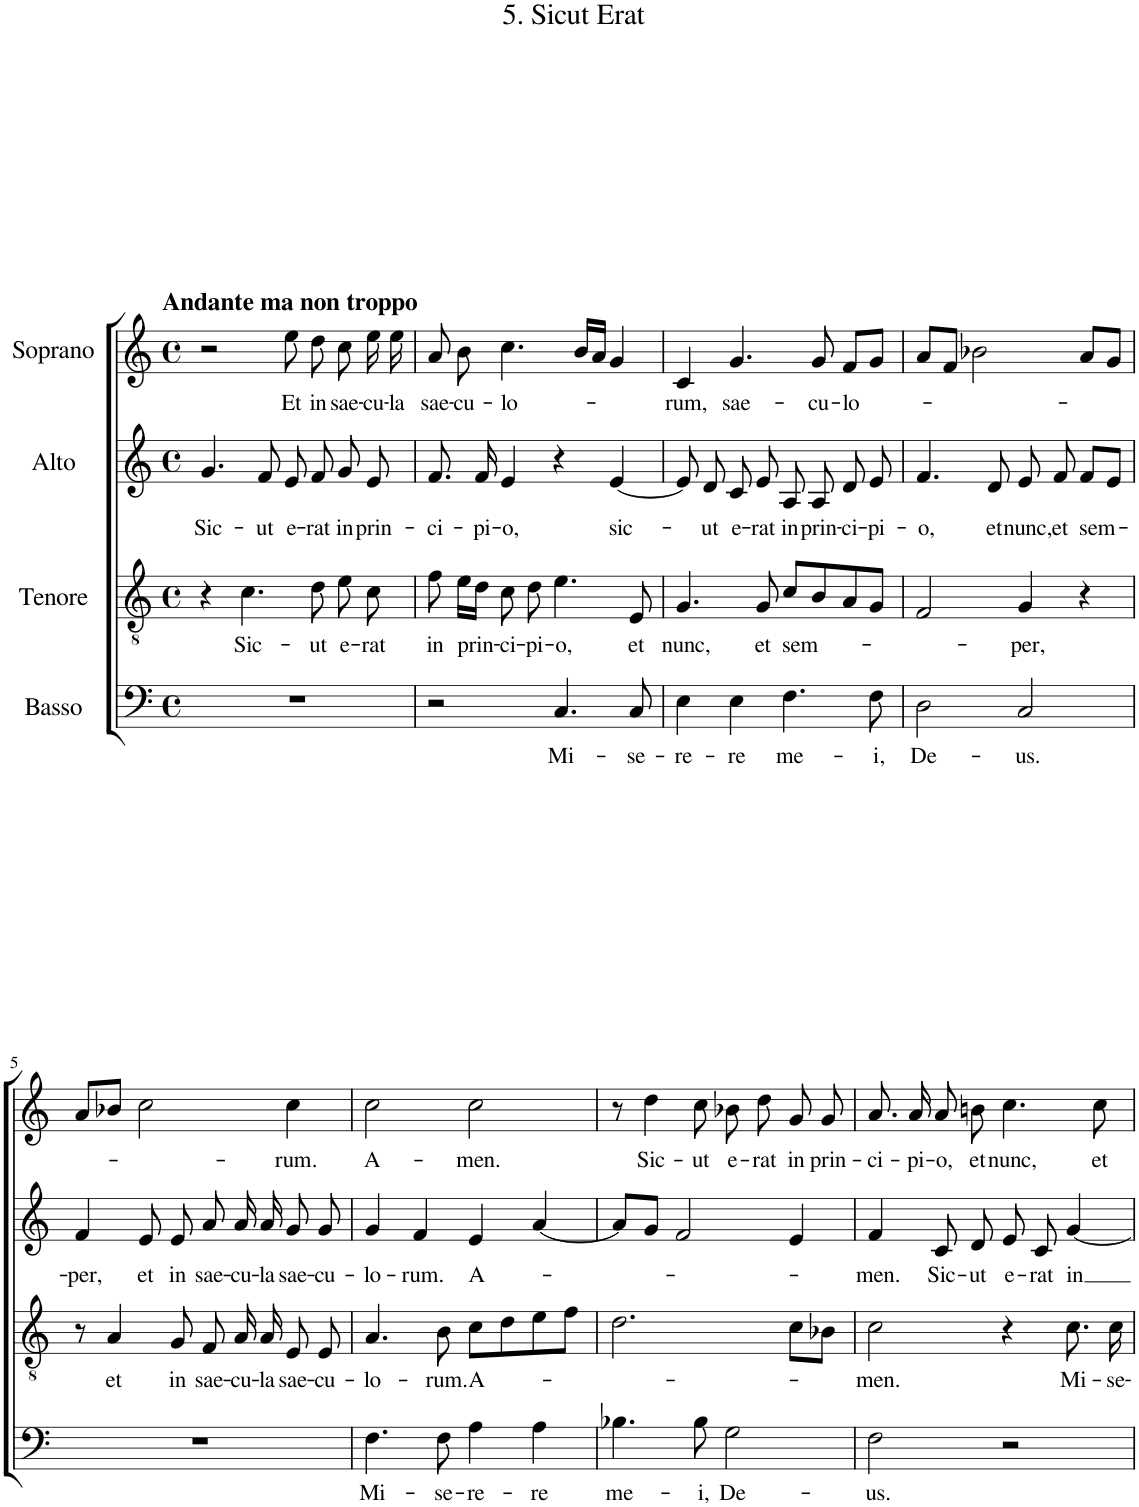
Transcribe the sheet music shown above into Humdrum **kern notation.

**kern	**text	**kern	**text	**kern	**text	**kern	**text
*part4	*part4	*part3	*part3	*part2	*part2	*part1	*part1
*staff4	*staff4	*staff3	*staff3	*staff2	*staff2	*staff1	*staff1
*I"Basso	*	*I"Tenore	*	*I"Alto	*	*I"Soprano	*
*clefF4	*	*clefGv2	*	*clefG2	*	*clefG2	*
*k[]	*	*k[]	*	*k[]	*	*k[]	*
*M4/4	*	*M4/4	*	*M4/4	*	*M4/4	*
*met(c)	*	*met(c)	*	*met(c)	*	*met(c)	*
=1	=1	=1	=1	=1	=1	=1	=1
!	!	!	!	!	!	!LO:TX:a:B:t=Andante ma non troppo	!
!	!	!	!	!	!LO:LY:b	!	!
1r	.	4r	.	4.g/	Sic-	2r	.
!	!	!	!LO:LY:b	!	!	!	!
.	.	4.c\	Sic-	.	.	.	.
!	!	!	!	!	!LO:LY:b	!	!
.	.	.	.	8f/	-ut	.	.
!	!	!	!	!	!LO:LY:b	!	!LO:LY:b
.	.	.	.	8e/	e-	8ee\	Et
!	!	!	!LO:LY:b	!	!LO:LY:b	!	!LO:LY:b
.	.	8d\	-ut	8f/	-rat	8dd\	in
!	!	!	!LO:LY:b	!	!LO:LY:b	!	!LO:LY:b
.	.	8e\	e-	8g/	in	8cc\	sae-
!	!	!	!LO:LY:b	!	!LO:LY:b	!	!LO:LY:b
.	.	8c\	-rat	8e/	prin-	16ee\	-cu-
!	!	!	!	!	!	!	!LO:LY:b
.	.	.	.	.	.	16ee\	-la
=2	=2	=2	=2	=2	=2	=2	=2
!	!	!	!LO:LY:b	!	!LO:LY:b	!	!LO:LY:b
2r	.	8f\	in	8.f/	-ci-	8a/	sae-
!	!	!	!LO:LY:b	!	!	!	!LO:LY:b
.	.	16e\LL	prin-	.	.	8b\	-cu-
!	!	!	!	!	!LO:LY:b	!	!
.	.	16d\JJ	.	16f/	-pi-	.	.
!	!	!	!LO:LY:b	!	!LO:LY:b	!	!LO:LY:b
.	.	8c\	-ci-	4e/	-o,	4.cc\	-lo-
!	!	!	!LO:LY:b	!	!	!	!
.	.	8d\	-pi-	.	.	.	.
!	!LO:LY:b	!	!LO:LY:b	!	!	!	!
4.C/	Mi-	4.e\	-o,	4r	.	.	.
.	.	.	.	.	.	16b/LL	.
.	.	.	.	.	.	16a/JJ	.
!	!	!	!	!	!LO:LY:b	!	!
.	.	.	.	[4e/	sic-	4g/	.
!	!LO:LY:b	!	!LO:LY:b	!	!	!	!
8C/	-se-	8E/	et	.	.	.	.
=3	=3	=3	=3	=3	=3	=3	=3
!	!LO:LY:b	!	!LO:LY:b	!	!	!	!LO:LY:b
4E\	-re-	4.G/	nunc,	8e/]	.	4c/	-rum,
!	!	!	!	!	!LO:LY:b	!	!
.	.	.	.	8d/	-ut	.	.
!	!LO:LY:b	!	!	!	!LO:LY:b	!	!LO:LY:b
4E\	-re	.	.	8c/	e-	4.g/	sae-
!	!	!	!LO:LY:b	!	!LO:LY:b	!	!
.	.	8G/	et	8e/	-rat	.	.
!	!LO:LY:b	!	!LO:LY:b	!	!LO:LY:b	!	!
4.F\	me-	8c/L	sem-	8A/	in	.	.
!	!	!	!	!	!LO:LY:b	!	!LO:LY:b
.	.	8B/	.	8A/	prin-	8g/	-cu-
!	!	!	!	!	!LO:LY:b	!	!LO:LY:b
.	.	8A/	.	8d/	-ci-	8f/L	-lo-
!	!LO:LY:b	!	!	!	!LO:LY:b	!	!
8F\	-i,	8G/J	.	8e/	-pi-	8g/J	.
=4	=4	=4	=4	=4	=4	=4	=4
!	!LO:LY:b	!	!	!	!LO:LY:b	!	!
2D\	De-	2F/	.	4.f/	-o,	8a/L	.
.	.	.	.	.	.	8f/J	.
.	.	.	.	.	.	2b-X\	.
!	!	!	!	!	!LO:LY:b	!	!
.	.	.	.	8d/	et	.	.
!	!LO:LY:b	!	!LO:LY:b	!	!LO:LY:b	!	!
2C/	-us.	4G/	-per,	8e/	nunc,	.	.
!	!	!	!	!	!LO:LY:b	!	!
.	.	.	.	8f/	et	.	.
!	!	!	!	!	!LO:LY:b	!	!
.	.	4r	.	8f/L	sem-	8a/L	.
.	.	.	.	8e/J	.	8g/J	.
!!LO:LB:g=z
=5	=5	=5	=5	=5	=5	=5	=5
!	!	!	!	!	!LO:LY:b	!	!
1r	.	8r	.	4f/	-per,	8a/L	.
!	!	!	!LO:LY:b	!	!	!	!
.	.	4A/	et	.	.	8b-X/J	.
!	!	!	!	!	!LO:LY:b	!	!
.	.	.	.	8e/	et	2cc\	.
!	!	!	!LO:LY:b	!	!LO:LY:b	!	!
.	.	8G/	in	8e/	in	.	.
!	!	!	!LO:LY:b	!	!LO:LY:b	!	!
.	.	8F/	sae-	8a/	sae-	.	.
!	!	!	!LO:LY:b	!	!LO:LY:b	!	!
.	.	16A/	-cu-	16a/	-cu-	.	.
!	!	!	!LO:LY:b	!	!LO:LY:b	!	!
.	.	16A/	-la	16a/	-la	.	.
!	!	!	!LO:LY:b	!	!LO:LY:b	!	!LO:LY:b
.	.	8E/	sae-	8g/	sae-	4cc\	-rum.
!	!	!	!LO:LY:b	!	!LO:LY:b	!	!
.	.	8E/	-cu-	8g/	-cu-	.	.
=6	=6	=6	=6	=6	=6	=6	=6
!	!LO:LY:b	!	!LO:LY:b	!	!LO:LY:b	!	!LO:LY:b
4.F\	Mi-	4.A/	-lo-	4g/	-lo-	2cc\	A-
!	!	!	!	!	!LO:LY:b	!	!
.	.	.	.	4f/	-rum.	.	.
!	!LO:LY:b	!	!LO:LY:b	!	!	!	!
8F\	-se-	8B\	-rum.	.	.	.	.
!	!LO:LY:b	!	!LO:LY:b	!	!LO:LY:b	!	!LO:LY:b
4A\	-re-	8c\L	A-	4e/	A-	2cc\	-men.
.	.	8d\	.	.	.	.	.
!	!LO:LY:b	!	!	!	!	!	!
4A\	-re	8e\	.	[4a/	.	.	.
.	.	8f\J	.	.	.	.	.
=7	=7	=7	=7	=7	=7	=7	=7
!	!LO:LY:b	!	!	!	!	!	!
4.B-X\	me-	2.d\	.	8a/L]	.	8r	.
!	!	!	!	!	!	!	!LO:LY:b
.	.	.	.	8g/J	.	4dd\	Sic-
.	.	.	.	2f/	.	.	.
!	!LO:LY:b	!	!	!	!	!	!LO:LY:b
8B-\	-i,	.	.	.	.	8cc\	-ut
!	!LO:LY:b	!	!	!	!	!	!LO:LY:b
2G\	De-	.	.	.	.	8b-X\	e-
!	!	!	!	!	!	!	!LO:LY:b
.	.	.	.	.	.	8dd\	-rat
!	!	!	!	!	!	!	!LO:LY:b
.	.	8c\L	.	4e/	.	8g/	in
!	!	!	!	!	!	!	!LO:LY:b
.	.	8B-X\J	.	.	.	8g/	prin-
=8	=8	=8	=8	=8	=8	=8	=8
!	!LO:LY:b	!	!LO:LY:b	!	!LO:LY:b	!	!LO:LY:b
2F\	-us.	2c\	-men.	4f/	-men.	8.a/	-ci-
!	!	!	!	!	!	!	!LO:LY:b
.	.	.	.	.	.	16a/	-pi-
!	!	!	!	!	!LO:LY:b	!	!LO:LY:b
.	.	.	.	8c/	Sic-	8a/	-o,
!	!	!	!	!	!LO:LY:b	!	!LO:LY:b
.	.	.	.	8d/	-ut	8bn\	et
!	!	!	!	!	!LO:LY:b	!	!LO:LY:b
2r	.	4r	.	8e/	e-	4.cc\	nunc,
!	!	!	!	!	!LO:LY:b	!	!
.	.	.	.	8c/	-rat	.	.
!	!	!	!LO:LY:b	!	!LO:LY:b	!	!
.	.	8.c\	Mi-	[4g/	in	.	.
!	!	!	!	!	!	!	!LO:LY:b
.	.	.	.	.	.	8cc\	et
!	!	!	!LO:LY:b	!	!	!	!
.	.	16c\	-se-	.	.	.	.
=	=	=	=	=	=	=	=
*-	*-	*-	*-	*-	*-	*-	*-
